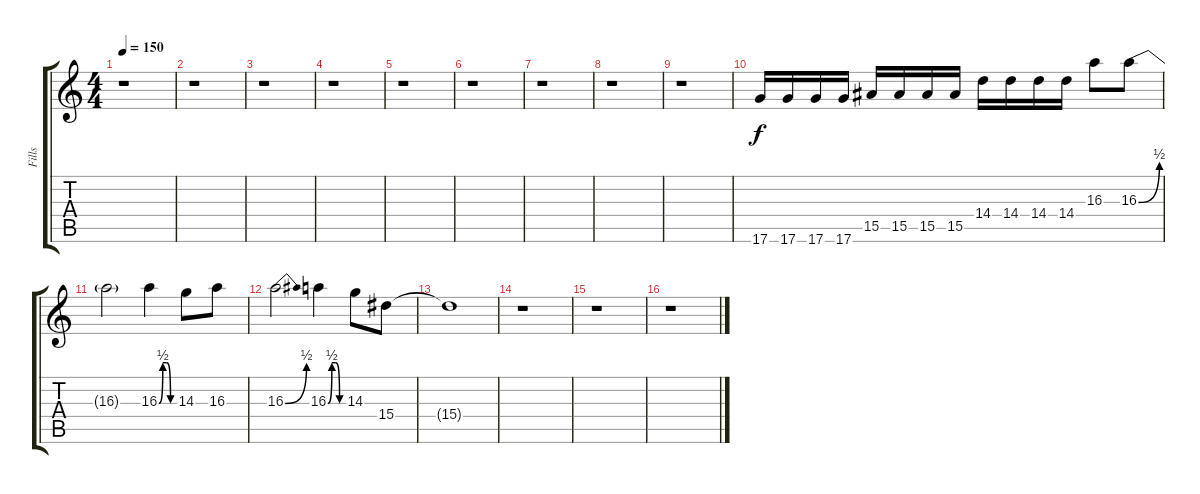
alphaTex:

\track ("Fills" "Fills") {instrument distortionguitar}
\staff {score tabs}
\tuning (D4 A3 F3 C3 G2 D2) {hide}
\ts (4 4)
\tempo 150
\clef g2
\ks c
r.1{dy f} |
r.1 |
r.1 |
r.1 |
r.1 |
r.1 |
r.1 |
r.1 |
r.1 |
17.6.16 17.6.16 17.6.16 17.6.16 15.5.16 15.5.16 15.5.16 15.5.16 14.4.16 14.4.16 14.4.16 14.4.16 16.3.8 16.3{be (bend 0 0 60 2)}.8 |
16.3{t}.2 16.3{be (custom 0 0 15 2 30 2 45 0 60 0)}.4 14.3.8 16.3.8 |
16.3{be (bend 0 0 60 2)}.2 16.3{be (custom 0 0 15 2 30 2 45 0 60 0)}.4 14.3.8 15.4.8 |
15.4{t}.1 |
r.1 |
r.1 |
r.1
